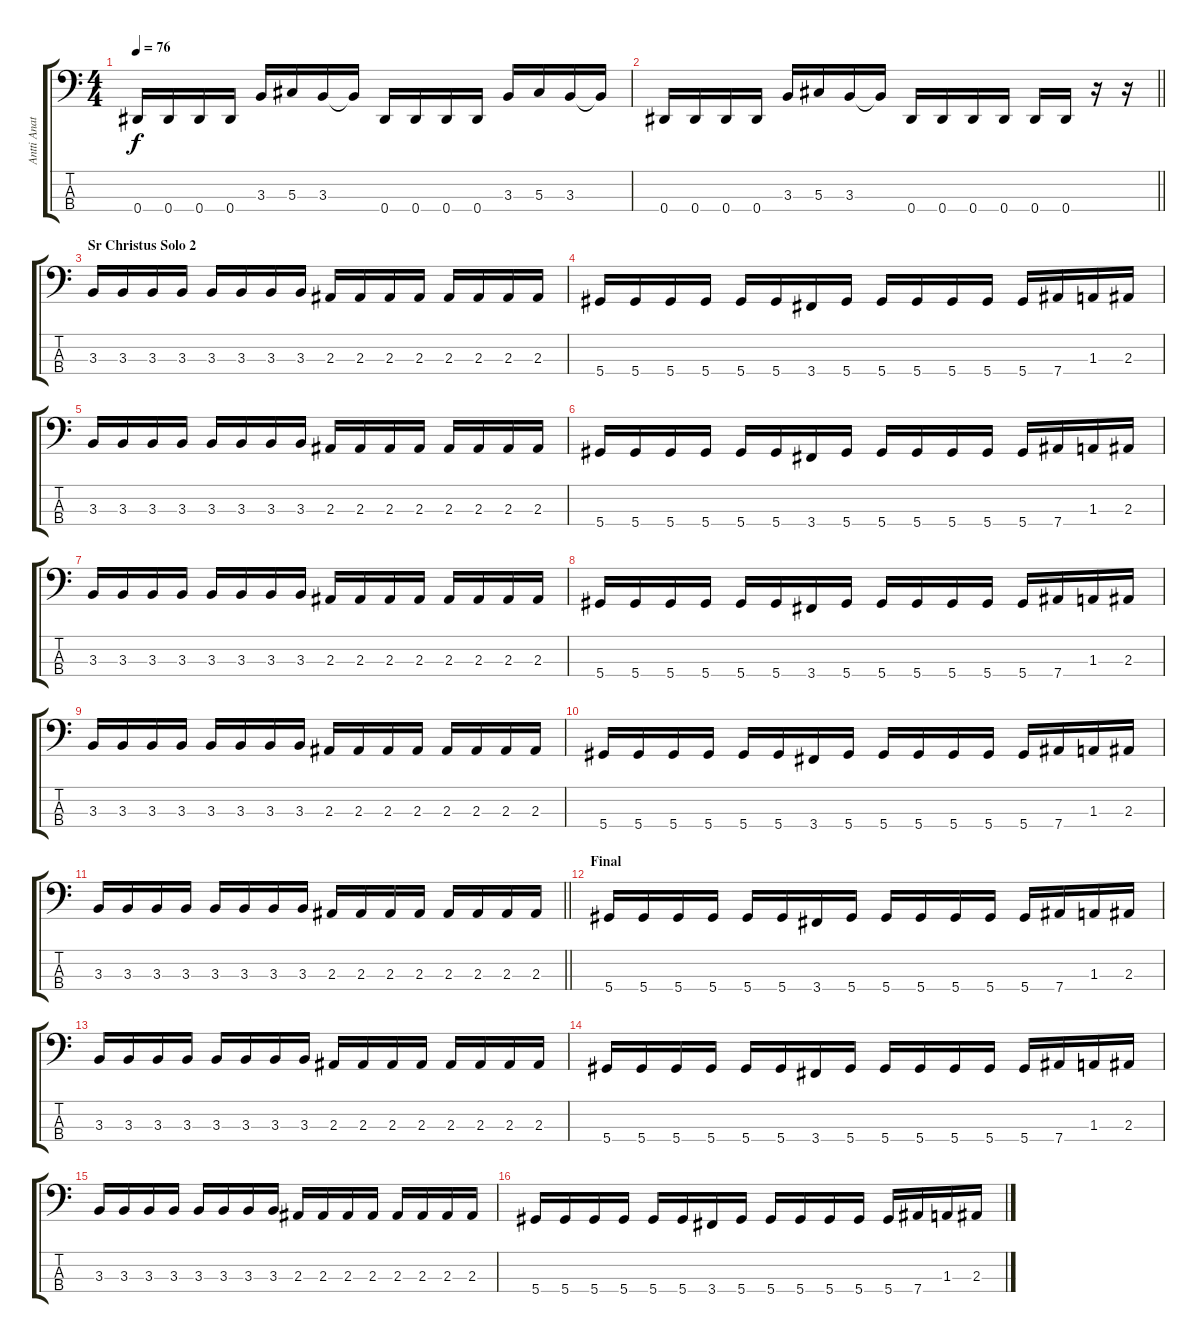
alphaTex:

\track ("Antti Anatomy" "Antti Anat") {instrument electricbassfinger}
\staff {score tabs}
\tuning (Gb2 Db2 Ab1 Eb1) {hide}
\ts (4 4)
\tempo 76
\clef f4
\ks c
0.4.16{dy f} 0.4.16 0.4.16 0.4.16 3.3.16 5.3.16 3.3.16 3.3{t}.16 0.4.16 0.4.16 0.4.16 0.4.16 3.3.16 5.3.16 3.3.16 3.3{t}.16 |
\barLineRight lightlight
0.4.16 0.4.16 0.4.16 0.4.16 3.3.16 5.3.16 3.3.16 3.3{t}.16 0.4.16 0.4.16 0.4.16 0.4.16 0.4.16 0.4.16 r.16 r.16 |
\section ("" "Sr Christus Solo 2")
3.3.16 3.3.16 3.3.16 3.3.16 3.3.16 3.3.16 3.3.16 3.3.16 2.3.16 2.3.16 2.3.16 2.3.16 2.3.16 2.3.16 2.3.16 2.3.16 |
5.4.16 5.4.16 5.4.16 5.4.16 5.4.16 5.4.16 3.4.16 5.4.16 5.4.16 5.4.16 5.4.16 5.4.16 5.4.16 7.4.16 1.3.16 2.3.16 |
3.3.16 3.3.16 3.3.16 3.3.16 3.3.16 3.3.16 3.3.16 3.3.16 2.3.16 2.3.16 2.3.16 2.3.16 2.3.16 2.3.16 2.3.16 2.3.16 |
5.4.16 5.4.16 5.4.16 5.4.16 5.4.16 5.4.16 3.4.16 5.4.16 5.4.16 5.4.16 5.4.16 5.4.16 5.4.16 7.4.16 1.3.16 2.3.16 |
3.3.16 3.3.16 3.3.16 3.3.16 3.3.16 3.3.16 3.3.16 3.3.16 2.3.16 2.3.16 2.3.16 2.3.16 2.3.16 2.3.16 2.3.16 2.3.16 |
5.4.16 5.4.16 5.4.16 5.4.16 5.4.16 5.4.16 3.4.16 5.4.16 5.4.16 5.4.16 5.4.16 5.4.16 5.4.16 7.4.16 1.3.16 2.3.16 |
3.3.16 3.3.16 3.3.16 3.3.16 3.3.16 3.3.16 3.3.16 3.3.16 2.3.16 2.3.16 2.3.16 2.3.16 2.3.16 2.3.16 2.3.16 2.3.16 |
5.4.16 5.4.16 5.4.16 5.4.16 5.4.16 5.4.16 3.4.16 5.4.16 5.4.16 5.4.16 5.4.16 5.4.16 5.4.16 7.4.16 1.3.16 2.3.16 |
\barLineRight lightlight
3.3.16 3.3.16 3.3.16 3.3.16 3.3.16 3.3.16 3.3.16 3.3.16 2.3.16 2.3.16 2.3.16 2.3.16 2.3.16 2.3.16 2.3.16 2.3.16 |
\section ("" "Final")
5.4.16 5.4.16 5.4.16 5.4.16 5.4.16 5.4.16 3.4.16 5.4.16 5.4.16 5.4.16 5.4.16 5.4.16 5.4.16 7.4.16 1.3.16 2.3.16 |
3.3.16 3.3.16 3.3.16 3.3.16 3.3.16 3.3.16 3.3.16 3.3.16 2.3.16 2.3.16 2.3.16 2.3.16 2.3.16 2.3.16 2.3.16 2.3.16 |
5.4.16 5.4.16 5.4.16 5.4.16 5.4.16 5.4.16 3.4.16 5.4.16 5.4.16 5.4.16 5.4.16 5.4.16 5.4.16 7.4.16 1.3.16 2.3.16 |
3.3.16 3.3.16 3.3.16 3.3.16 3.3.16 3.3.16 3.3.16 3.3.16 2.3.16 2.3.16 2.3.16 2.3.16 2.3.16 2.3.16 2.3.16 2.3.16 |
5.4.16 5.4.16 5.4.16 5.4.16 5.4.16 5.4.16 3.4.16 5.4.16 5.4.16 5.4.16 5.4.16 5.4.16 5.4.16 7.4.16 1.3.16 2.3.16
